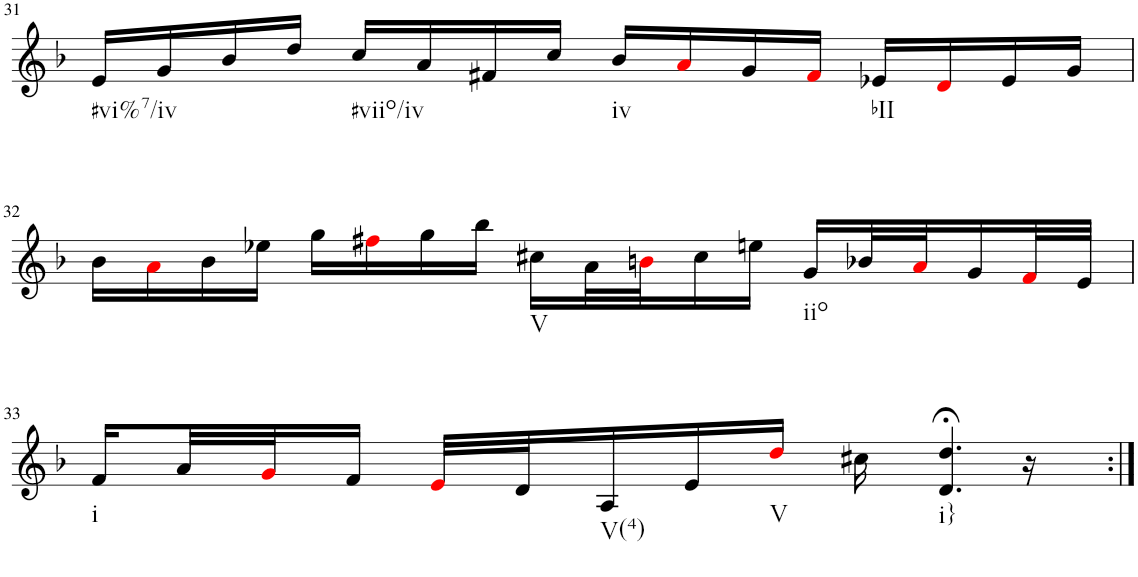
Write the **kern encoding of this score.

**kern
*part1
*staff1
*I"Violin
*I'Vln.
!!LO:PB:g=z
*clefG2
*k[b-]
*M4/4
=31
!LO:TX:b:t=#vi%7/iv
16e/LL
16g/
16b-/
16dd/JJ
!LO:TX:b:t=#viio/iv
16cc/LL
16a/
16f#X/
16cc/JJ
!LO:TX:b:t=iv
16b-/LL
16ai/
16g/
16f#i/JJ
!LO:TX:b:t=bII
16e-X/LL
16di/
16e-/
16g/JJ
!!LO:LB:g=z
=32
16b-\LL
16ai\
16b-\
16ee-X\JJ
16gg\LL
16ff#Xi\
16gg\
16bb-\JJ
!LO:TX:b:t=V
16cc#X\LL
32a\L
32bni\J
16cc#\
16een\JJ
!LO:TX:b:t=iio
16g/LL
32b-X/L
32ai/J
16g/
32fi/L
32e/JJJ
!!LO:LB:g=z
=33
!LO:TX:b:t=i
16f/LL
32a/L
32gi/J
16f/JJ
32ei/LLL
32d/J
!LO:TX:b:t=V(4)
16A/
16e/
!LO:TX:b:t=V
16ddi/JJ
16cc#X\
!LO:TX:b:t=i}
4.d/;< 4.dd/;<
16r
=:|!
*-
